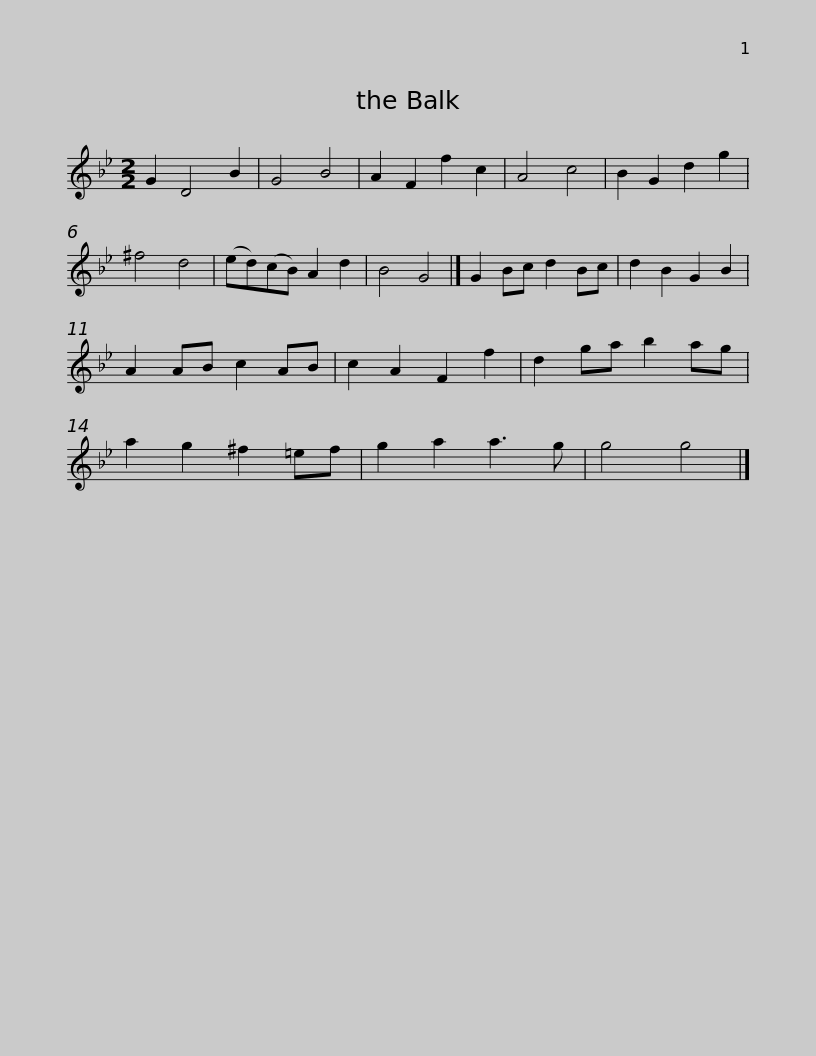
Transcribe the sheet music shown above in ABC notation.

X:1
L:1/8
M:2/2
I:linebreak $
K:Gmin
V:1 treble
V:1
 G2 D4 B2 | G4 B4 | A2 F2 f2 c2 | A4 c4 | B2 G2 d2 g2 | %5
 ^f4 d4 | (ed)(cB) A2 d2 | B4 G4 |] G2 Bc d2 Bc | d2 B2 G2 B2 |$ %10
 A2 AB c2 AB | c2 A2 F2 f2 | d2 ga b2 ag | a2 g2 ^f2 =ef | g2 a2 a3 g | %15
 g4 g4 |] %16
